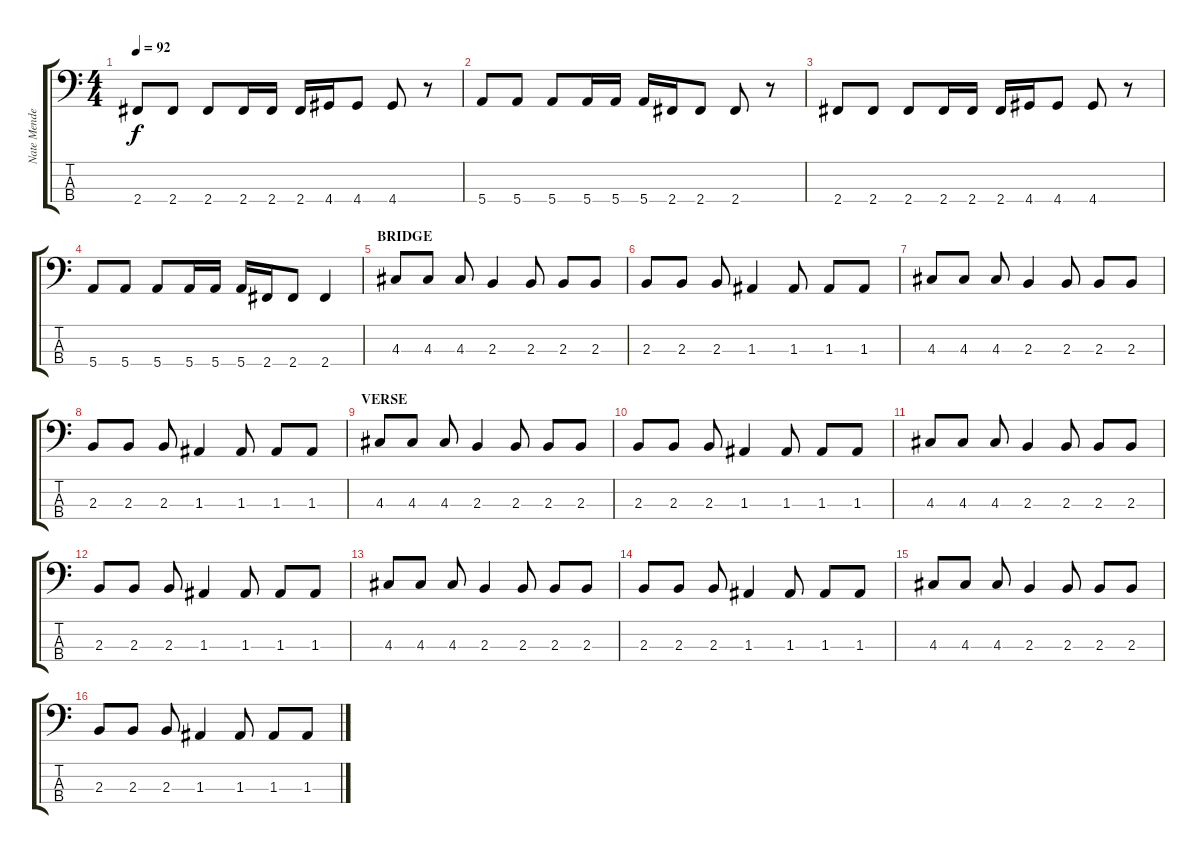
\track ("Nate Mendel (Bass)" "Nate Mende") {instrument electricbassfinger}
\staff {score tabs}
\tuning (G2 D2 A1 E1) {hide}
\ts (4 4)
\tempo 92
\clef f4
\ks c
2.4.8{dy f} 2.4.8 2.4.8 2.4.16 2.4.16 2.4.16 4.4.16 4.4.8 4.4.8 r.8 |
5.4.8 5.4.8 5.4.8 5.4.16 5.4.16 5.4.16 2.4.16 2.4.8 2.4.8 r.8 |
2.4.8 2.4.8 2.4.8 2.4.16 2.4.16 2.4.16 4.4.16 4.4.8 4.4.8 r.8 |
5.4.8 5.4.8 5.4.8 5.4.16 5.4.16 5.4.16 2.4.16 2.4.8 2.4.4 |
\section ("" "BRIDGE")
4.3.8 4.3.8 4.3.8 2.3.4 2.3.8 2.3.8 2.3.8 |
2.3.8 2.3.8 2.3.8 1.3.4 1.3.8 1.3.8 1.3.8 |
4.3.8 4.3.8 4.3.8 2.3.4 2.3.8 2.3.8 2.3.8 |
2.3.8 2.3.8 2.3.8 1.3.4 1.3.8 1.3.8 1.3.8 |
\section ("" "VERSE")
4.3.8 4.3.8 4.3.8 2.3.4 2.3.8 2.3.8 2.3.8 |
2.3.8 2.3.8 2.3.8 1.3.4 1.3.8 1.3.8 1.3.8 |
4.3.8 4.3.8 4.3.8 2.3.4 2.3.8 2.3.8 2.3.8 |
2.3.8 2.3.8 2.3.8 1.3.4 1.3.8 1.3.8 1.3.8 |
4.3.8 4.3.8 4.3.8 2.3.4 2.3.8 2.3.8 2.3.8 |
2.3.8 2.3.8 2.3.8 1.3.4 1.3.8 1.3.8 1.3.8 |
4.3.8 4.3.8 4.3.8 2.3.4 2.3.8 2.3.8 2.3.8 |
2.3.8 2.3.8 2.3.8 1.3.4 1.3.8 1.3.8 1.3.8
